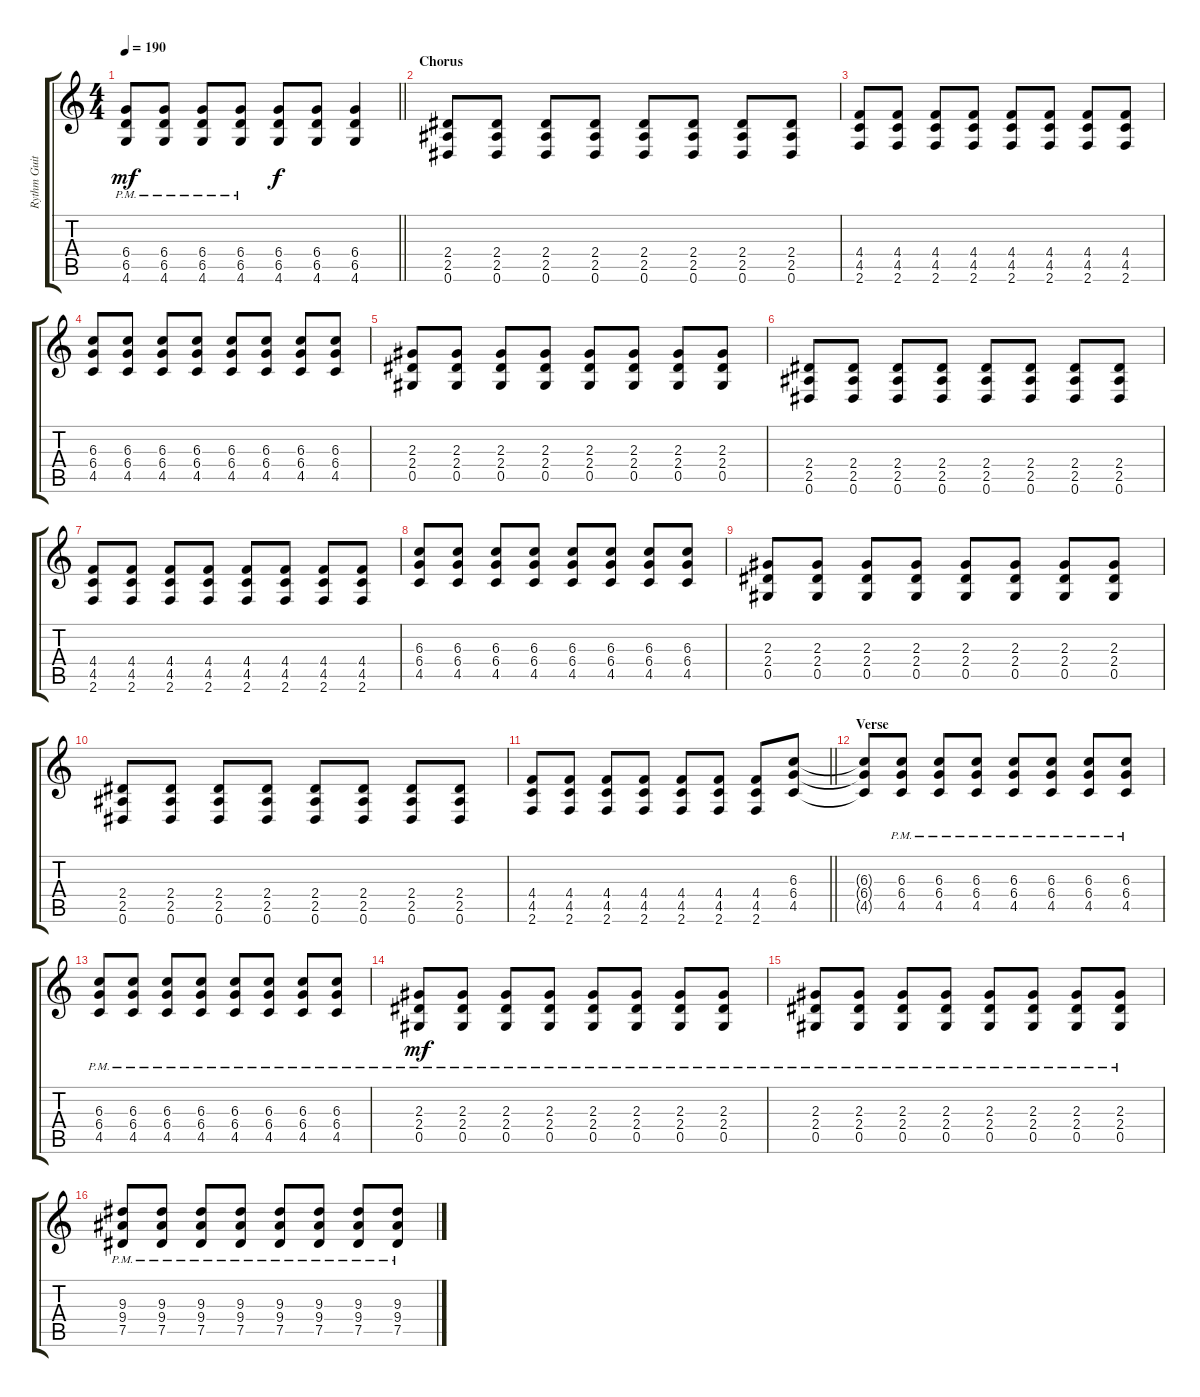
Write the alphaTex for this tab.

\track ("Rythm Guitar A" "Rythm Guit") {instrument distortionguitar}
\staff {score tabs}
\tuning (Eb4 Bb3 Gb3 Db3 Ab2 Eb2) {hide}
\ts (4 4)
\tempo 190
\clef g2
\barLineRight lightlight
\ks c
(6.4{pm} 6.5{pm} 4.6{pm}).8{dy mf} (6.4{pm} 6.5{pm} 4.6{pm}).8 (6.4{pm} 6.5{pm} 4.6{pm}).8 (6.4{pm} 6.5{pm} 4.6{pm}).8 (6.4 6.5 4.6).8{dy f} (6.4 6.5 4.6).8 (6.4 6.5 4.6).4 |
\section ("" "Chorus ")
(2.4 2.5 0.6).8 (2.4 2.5 0.6).8 (2.4 2.5 0.6).8 (2.4 2.5 0.6).8 (2.4 2.5 0.6).8 (2.4 2.5 0.6).8 (2.4 2.5 0.6).8 (2.4 2.5 0.6).8 |
(4.4 4.5 2.6).8 (4.4 4.5 2.6).8 (4.4 4.5 2.6).8 (4.4 4.5 2.6).8 (4.4 4.5 2.6).8 (4.4 4.5 2.6).8 (4.4 4.5 2.6).8 (4.4 4.5 2.6).8 |
(6.3 6.4 4.5).8 (6.3 6.4 4.5).8 (6.3 6.4 4.5).8 (6.3 6.4 4.5).8 (6.3 6.4 4.5).8 (6.3 6.4 4.5).8 (6.3 6.4 4.5).8 (6.3 6.4 4.5).8 |
(2.3 2.4 0.5).8 (2.3 2.4 0.5).8 (2.3 2.4 0.5).8 (2.3 2.4 0.5).8 (2.3 2.4 0.5).8 (2.3 2.4 0.5).8 (2.3 2.4 0.5).8 (2.3 2.4 0.5).8 |
(2.4 2.5 0.6).8 (2.4 2.5 0.6).8 (2.4 2.5 0.6).8 (2.4 2.5 0.6).8 (2.4 2.5 0.6).8 (2.4 2.5 0.6).8 (2.4 2.5 0.6).8 (2.4 2.5 0.6).8 |
(4.4 4.5 2.6).8 (4.4 4.5 2.6).8 (4.4 4.5 2.6).8 (4.4 4.5 2.6).8 (4.4 4.5 2.6).8 (4.4 4.5 2.6).8 (4.4 4.5 2.6).8 (4.4 4.5 2.6).8 |
(6.3 6.4 4.5).8 (6.3 6.4 4.5).8 (6.3 6.4 4.5).8 (6.3 6.4 4.5).8 (6.3 6.4 4.5).8 (6.3 6.4 4.5).8 (6.3 6.4 4.5).8 (6.3 6.4 4.5).8 |
(2.3 2.4 0.5).8 (2.3 2.4 0.5).8 (2.3 2.4 0.5).8 (2.3 2.4 0.5).8 (2.3 2.4 0.5).8 (2.3 2.4 0.5).8 (2.3 2.4 0.5).8 (2.3 2.4 0.5).8 |
(2.4 2.5 0.6).8 (2.4 2.5 0.6).8 (2.4 2.5 0.6).8 (2.4 2.5 0.6).8 (2.4 2.5 0.6).8 (2.4 2.5 0.6).8 (2.4 2.5 0.6).8 (2.4 2.5 0.6).8 |
\barLineRight lightlight
(4.4 4.5 2.6).8 (4.4 4.5 2.6).8 (4.4 4.5 2.6).8 (4.4 4.5 2.6).8 (4.4 4.5 2.6).8 (4.4 4.5 2.6).8 (4.4 4.5 2.6).8 (6.3 6.4 4.5).8 |
\section ("" "Verse ")
(6.3{t} 6.4{t} 4.5{t}).8 (6.3{pm} 6.4{pm} 4.5{pm}).8 (6.3{pm} 6.4{pm} 4.5{pm}).8 (6.3{pm} 6.4{pm} 4.5{pm}).8 (6.3{pm} 6.4{pm} 4.5{pm}).8 (6.3{pm} 6.4{pm} 4.5{pm}).8 (6.3{pm} 6.4{pm} 4.5{pm}).8 (6.3{pm} 6.4{pm} 4.5{pm}).8 |
(6.3{pm} 6.4{pm} 4.5{pm}).8 (6.3{pm} 6.4{pm} 4.5{pm}).8 (6.3{pm} 6.4{pm} 4.5{pm}).8 (6.3{pm} 6.4{pm} 4.5{pm}).8 (6.3{pm} 6.4{pm} 4.5{pm}).8 (6.3{pm} 6.4{pm} 4.5{pm}).8 (6.3{pm} 6.4{pm} 4.5{pm}).8 (6.3{pm} 6.4{pm} 4.5{pm}).8 |
(2.3{pm} 2.4{pm} 0.5{pm}).8{dy mf} (2.3{pm} 2.4{pm} 0.5{pm}).8 (2.3{pm} 2.4{pm} 0.5{pm}).8 (2.3{pm} 2.4{pm} 0.5{pm}).8 (2.3{pm} 2.4{pm} 0.5{pm}).8 (2.3{pm} 2.4{pm} 0.5{pm}).8 (2.3{pm} 2.4{pm} 0.5{pm}).8 (2.3{pm} 2.4{pm} 0.5{pm}).8 |
(2.3{pm} 2.4{pm} 0.5{pm}).8 (2.3{pm} 2.4{pm} 0.5{pm}).8 (2.3{pm} 2.4{pm} 0.5{pm}).8 (2.3{pm} 2.4{pm} 0.5{pm}).8 (2.3{pm} 2.4{pm} 0.5{pm}).8 (2.3{pm} 2.4{pm} 0.5{pm}).8 (2.3{pm} 2.4{pm} 0.5{pm}).8 (2.3{pm} 2.4{pm} 0.5{pm}).8 |
(9.3{pm} 9.4{pm} 7.5{pm}).8 (9.3{pm} 9.4{pm} 7.5{pm}).8 (9.3{pm} 9.4{pm} 7.5{pm}).8 (9.3{pm} 9.4{pm} 7.5{pm}).8 (9.3{pm} 9.4{pm} 7.5{pm}).8 (9.3{pm} 9.4{pm} 7.5{pm}).8 (9.3{pm} 9.4{pm} 7.5{pm}).8 (9.3{pm} 9.4{pm} 7.5{pm}).8
